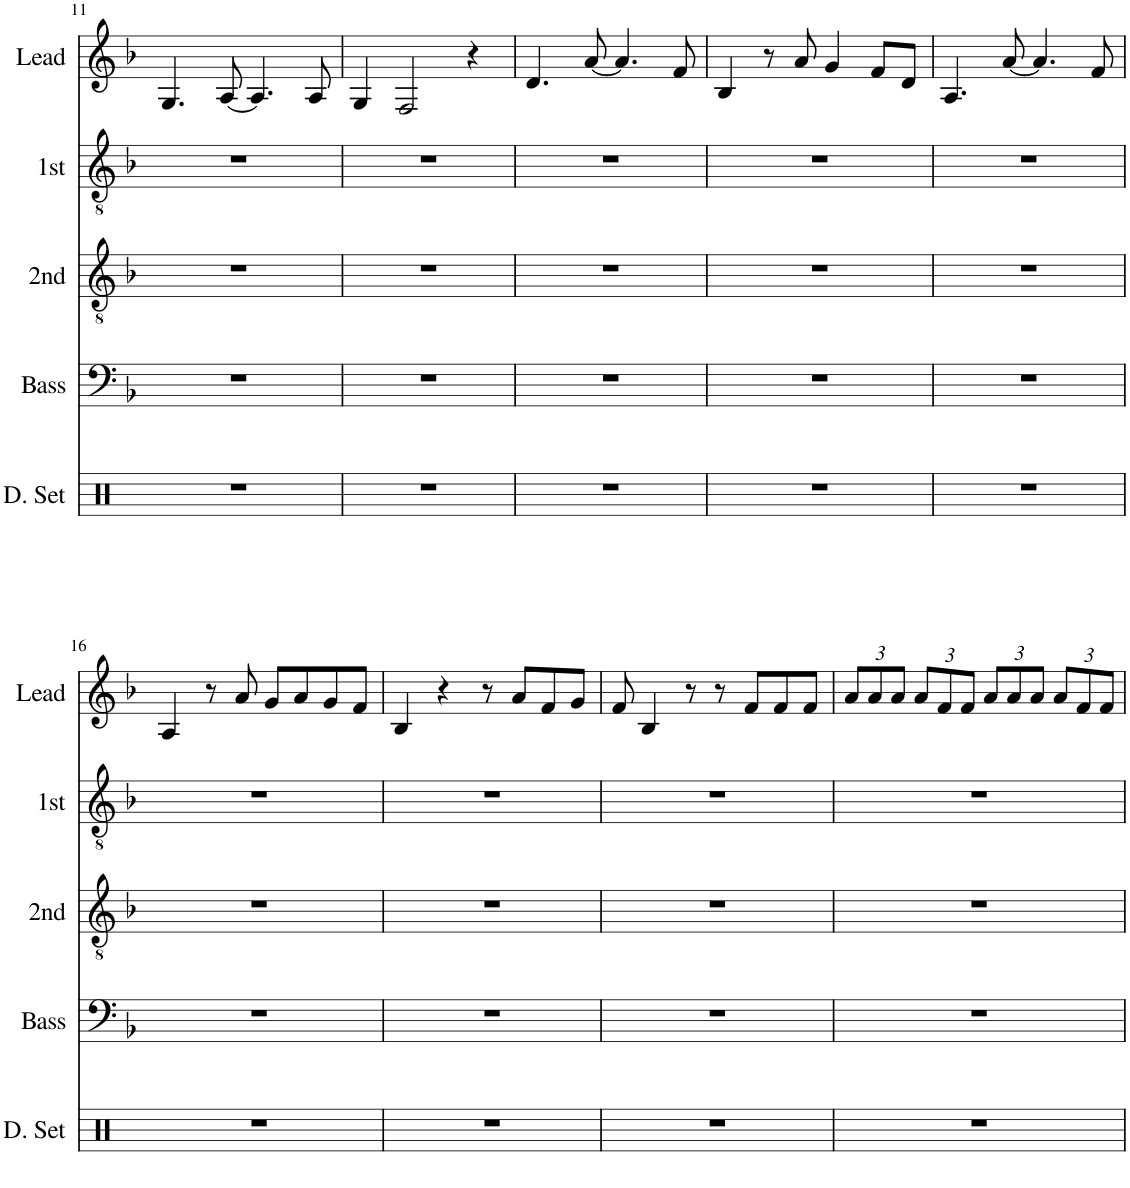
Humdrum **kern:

**kern	**kern	**kern	**kern	**kern
*part5	*part4	*part3	*part2	*part1
*staff5	*staff4	*staff3	*staff2	*staff1
*I"ドラムセット	*I"Bass	*I"2nd	*I"1st	*I"Lead
*	*I'Bass	*I'2nd	*I'1st	*I'Lead
!!LO:PB:g=z
*clefX	*clefF4	*clefGv2	*clefGv2	*clefG2
*k[]	*k[b-]	*k[b-]	*k[b-]	*k[b-]
*M4/4	*M4/4	*M4/4	*M4/4	*M4/4
=11	=11	=11	=11	=11
1r	1r	1r	1r	4.G/
.	.	.	.	[8A/
.	.	.	.	4.A/]
.	.	.	.	8A/
=12	=12	=12	=12	=12
1r	1r	1r	1r	4G/
.	.	.	.	2F/
.	.	.	.	4r
=13	=13	=13	=13	=13
1r	1r	1r	1r	4.d/
.	.	.	.	[8a/
.	.	.	.	4.a/]
.	.	.	.	8f/
=14	=14	=14	=14	=14
1r	1r	1r	1r	4B-/
.	.	.	.	8r
.	.	.	.	8a/
.	.	.	.	4g/
.	.	.	.	8f/L
.	.	.	.	8d/J
=15	=15	=15	=15	=15
1r	1r	1r	1r	4.A/
.	.	.	.	[8a/
.	.	.	.	4.a/]
.	.	.	.	8f/
!!LO:LB:g=z
=16	=16	=16	=16	=16
1r	1r	1r	1r	4A/
.	.	.	.	8r
.	.	.	.	8a/
.	.	.	.	8g/L
.	.	.	.	8a/
.	.	.	.	8g/
.	.	.	.	8f/J
=17	=17	=17	=17	=17
1r	1r	1r	1r	4B-/
.	.	.	.	4r
.	.	.	.	8r
.	.	.	.	8a/L
.	.	.	.	8f/
.	.	.	.	8g/J
=18	=18	=18	=18	=18
1r	1r	1r	1r	8f/
.	.	.	.	4B-/
.	.	.	.	8r
.	.	.	.	8r
.	.	.	.	8f/L
.	.	.	.	8f/
.	.	.	.	8f/J
=19	=19	=19	=19	=19
*	*	*	*	*Xbrackettup
1r	1r	1r	1r	12a/L
.	.	.	.	12a/
.	.	.	.	12a/J
.	.	.	.	12a/L
.	.	.	.	12f/
.	.	.	.	12f/J
.	.	.	.	12a/L
.	.	.	.	12a/
.	.	.	.	12a/J
.	.	.	.	12a/L
.	.	.	.	12f/
.	.	.	.	12f/J
=	=	=	=	=
*-	*-	*-	*-	*-
